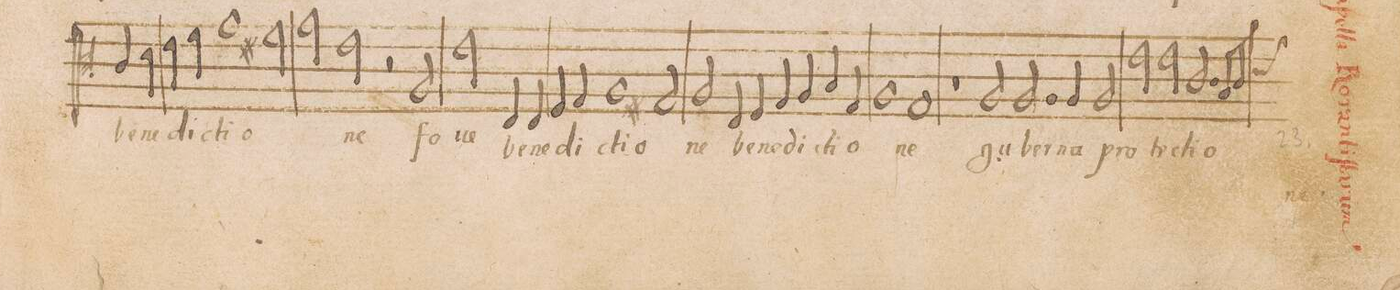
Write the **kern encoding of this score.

**kern	**text
*I"DISCANTVS	*
*clefC3	*
*k[]	*
*met(C|)	*
*M2/1	*
4c/	be-
4d\	-ne-
4e\	-dic-
4f\	-ti-
1g\	-o-
=39-	=39-
2f#X\	.
2g\	.
2e\	-ne
=40-	=40-
2r	.
2A/	fo-
2e\	-ve
4E/	be-
4E/	-ne-
=41	=41
4F/	-dic-
4G/	-ti-
1A	-o-
2G#X/	.
=42	=42
2A/	-ne
4E/	be-
4F/	-ne-
4G/	-dic-
4A/	-ti-
4B/	-o-
4G/	.
=43	=43
1A	.
1G	-ne
=44	=44
1r	.
2A/	gu-
2.A/	-ber-
=45-	=45-
4A/	-na
2A/	pro-
2e\	-te-
2e\	-cti-
=46-	=46-
2.c/	-o-
8B/L	.
8c/J	.
*custos:d	*
*-	*-
